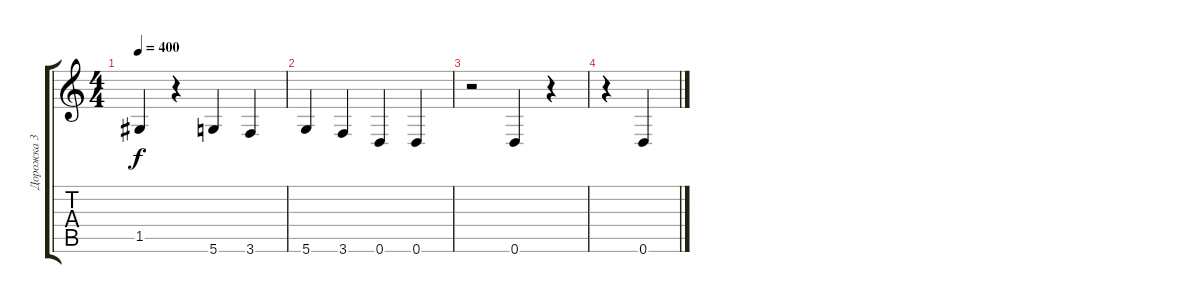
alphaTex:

\track ("Дорожка 3" "Дорожка 3") {instrument electricbassfinger}
\staff {score tabs}
\tuning (D4 A3 F3 C3 G2 D2) {hide}
\ts (4 4)
\tempo 400
\clef g2
\ks c
1.5{t}.4{dy f} r.4 5.6.4 3.6.4 |
5.6.4 3.6.4 0.6.4 0.6.4 |
r.2 0.6.4 r.4 |
r.4 0.6.4
